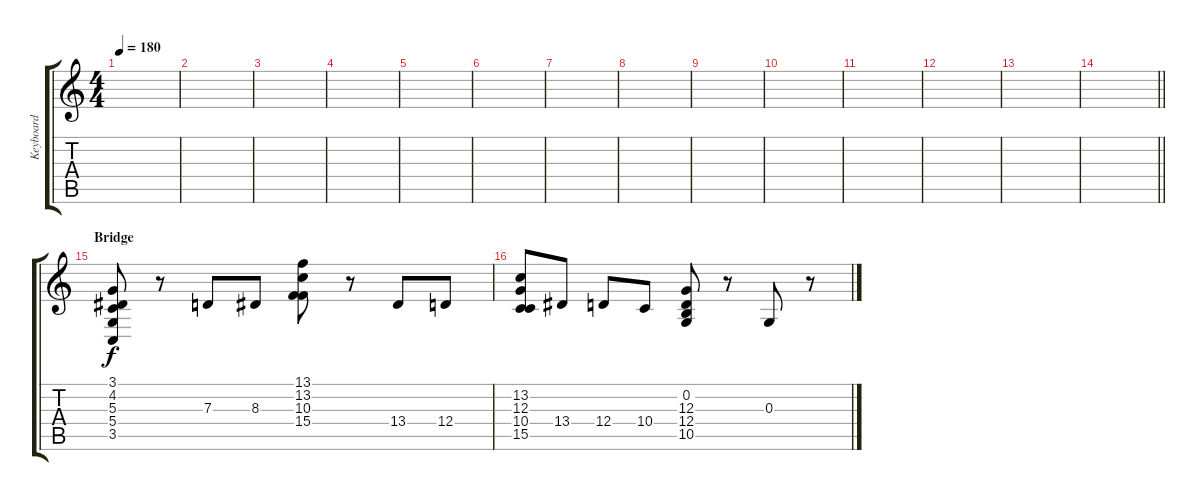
\track ("Keyboard" "Keyboard") {instrument harpsichord}
\staff {score tabs}
\tuning (E4 B3 G3 D3 A2 E2) {hide}
\ts (4 4)
\tempo 180
\clef g2
\ks c
|
|
|
|
|
|
|
|
|
|
|
|
|
\barLineRight lightlight
|
\section ("" "Bridge")
(3.1 4.2 5.3 5.4 3.5).8{dy f} r.8 7.3.8 8.3.8 (13.1 13.2 10.3 15.4).8 r.8 13.4.8 12.4.8 |
(13.2 12.3 10.4 15.5).8 13.4.8 12.4.8 10.4.8 (0.2 12.3 12.4 10.5).8 r.8 0.3.8 r.8
